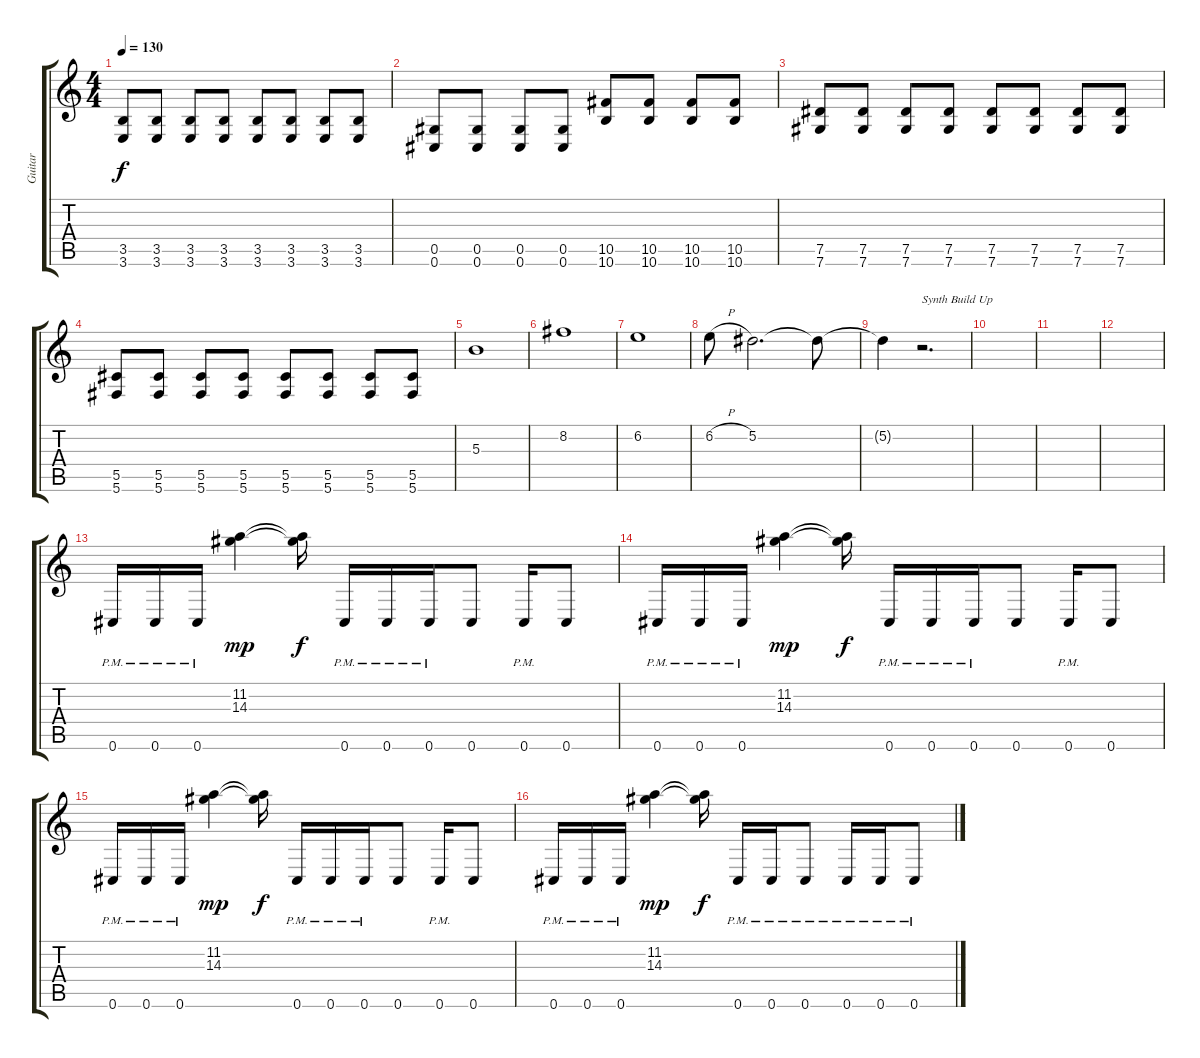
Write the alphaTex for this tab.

\track ("Guitar" "Guitar") {instrument distortionguitar}
\staff {score tabs}
\tuning (Eb4 Bb3 Gb3 Db3 Ab2 Db2) {hide}
\ts (4 4)
\tempo 130
\clef g2
\ks c
(3.5 3.6).8{dy f} (3.5 3.6).8 (3.5 3.6).8 (3.5 3.6).8 (3.5 3.6).8 (3.5 3.6).8 (3.5 3.6).8 (3.5 3.6).8 |
(0.5 0.6).8 (0.5 0.6).8 (0.5 0.6).8 (0.5 0.6).8 (10.5 10.6).8 (10.5 10.6).8 (10.5 10.6).8 (10.5 10.6).8 |
(7.5 7.6).8 (7.5 7.6).8 (7.5 7.6).8 (7.5 7.6).8 (7.5 7.6).8 (7.5 7.6).8 (7.5 7.6).8 (7.5 7.6).8 |
(5.5 5.6).8 (5.5 5.6).8 (5.5 5.6).8 (5.5 5.6).8 (5.5 5.6).8 (5.5 5.6).8 (5.5 5.6).8 (5.5 5.6).8 |
5.3.1 |
8.2.1 |
6.2.1 |
6.2{h}.8 5.2.2{d} 5.2{t}.8 |
5.2{t}.4 r.2{d txt "Synth Build Up"} |
|
|
|
0.6{pm}.16 0.6{pm}.16 0.6{pm}.16 (11.2 14.3).4{dy mp} (11.2{t} 14.3{t}).16{dy f} 0.6{pm}.16 0.6{pm}.16 0.6{pm}.16 0.6.8 0.6{pm}.16 0.6.8 |
0.6{pm}.16 0.6{pm}.16 0.6{pm}.16 (11.2 14.3).4{dy mp} (11.2{t} 14.3{t}).16{dy f} 0.6{pm}.16 0.6{pm}.16 0.6{pm}.16 0.6.8 0.6{pm}.16 0.6.8 |
0.6{pm}.16 0.6{pm}.16 0.6{pm}.16 (11.2 14.3).4{dy mp} (11.2{t} 14.3{t}).16{dy f} 0.6{pm}.16 0.6{pm}.16 0.6{pm}.16 0.6.8 0.6{pm}.16 0.6.8 |
0.6{pm}.16 0.6{pm}.16 0.6{pm}.16 (11.2 14.3).4{dy mp} (11.2{t} 14.3{t}).16{dy f} 0.6{pm}.16 0.6{pm}.16 0.6{pm}.8 0.6{pm}.16 0.6{pm}.16 0.6{pm}.8
